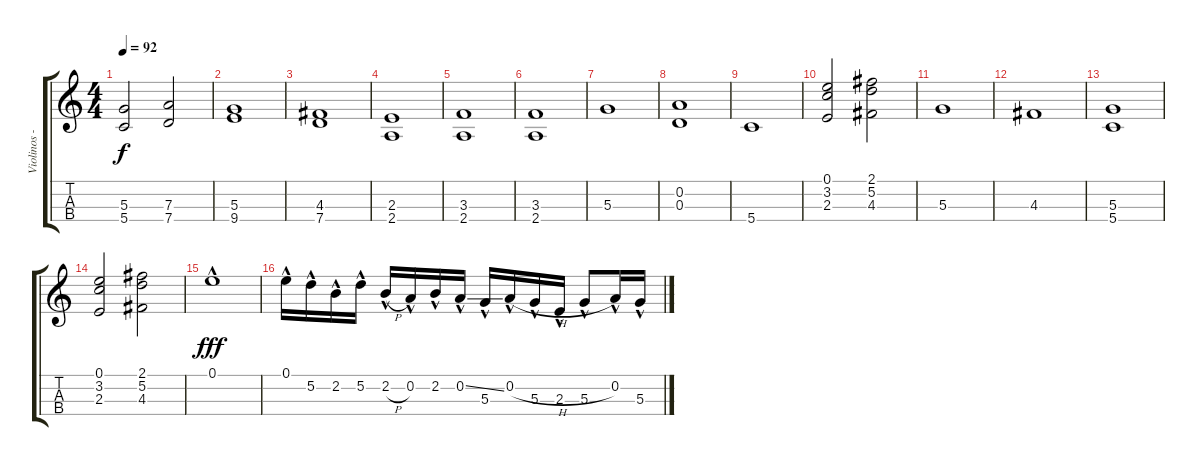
\track ("Violinos - Violin" "Violinos -") {instrument violin}
\staff {score tabs}
\tuning (E5 A4 D4 G3) {hide}
\ts (4 4)
\tempo 92
\clef g2
\ks c
(5.3 5.4).2{dy f} (7.3 7.4).2 |
(5.3 9.4).1 |
(4.3 7.4).1 |
(2.3 2.4).1 |
(3.3 2.4).1 |
(3.3 2.4).1 |
5.3.1 |
(0.2 0.3).1 |
5.4.1 |
(0.1 3.2 2.3).2 (2.1 5.2 4.3).2 |
5.3.1 |
4.3.1 |
(5.3 5.4).1 |
(0.1 3.2 2.3).2 (2.1 5.2 4.3).2 |
0.1{hac}.1{dy fff} |
0.1{hac}.16 5.2{hac}.16 2.2{hac}.16 5.2{hac}.16 2.2{h hac}.16 0.2{hac}.16 2.2{hac}.16 0.2{ss hac}.16 5.3{hac}.16 0.2{h hac}.16 5.3{hac}.16 2.3{hac}.16 5.3{hac}.8 0.2{h hac}.16 5.3{hac}.16
